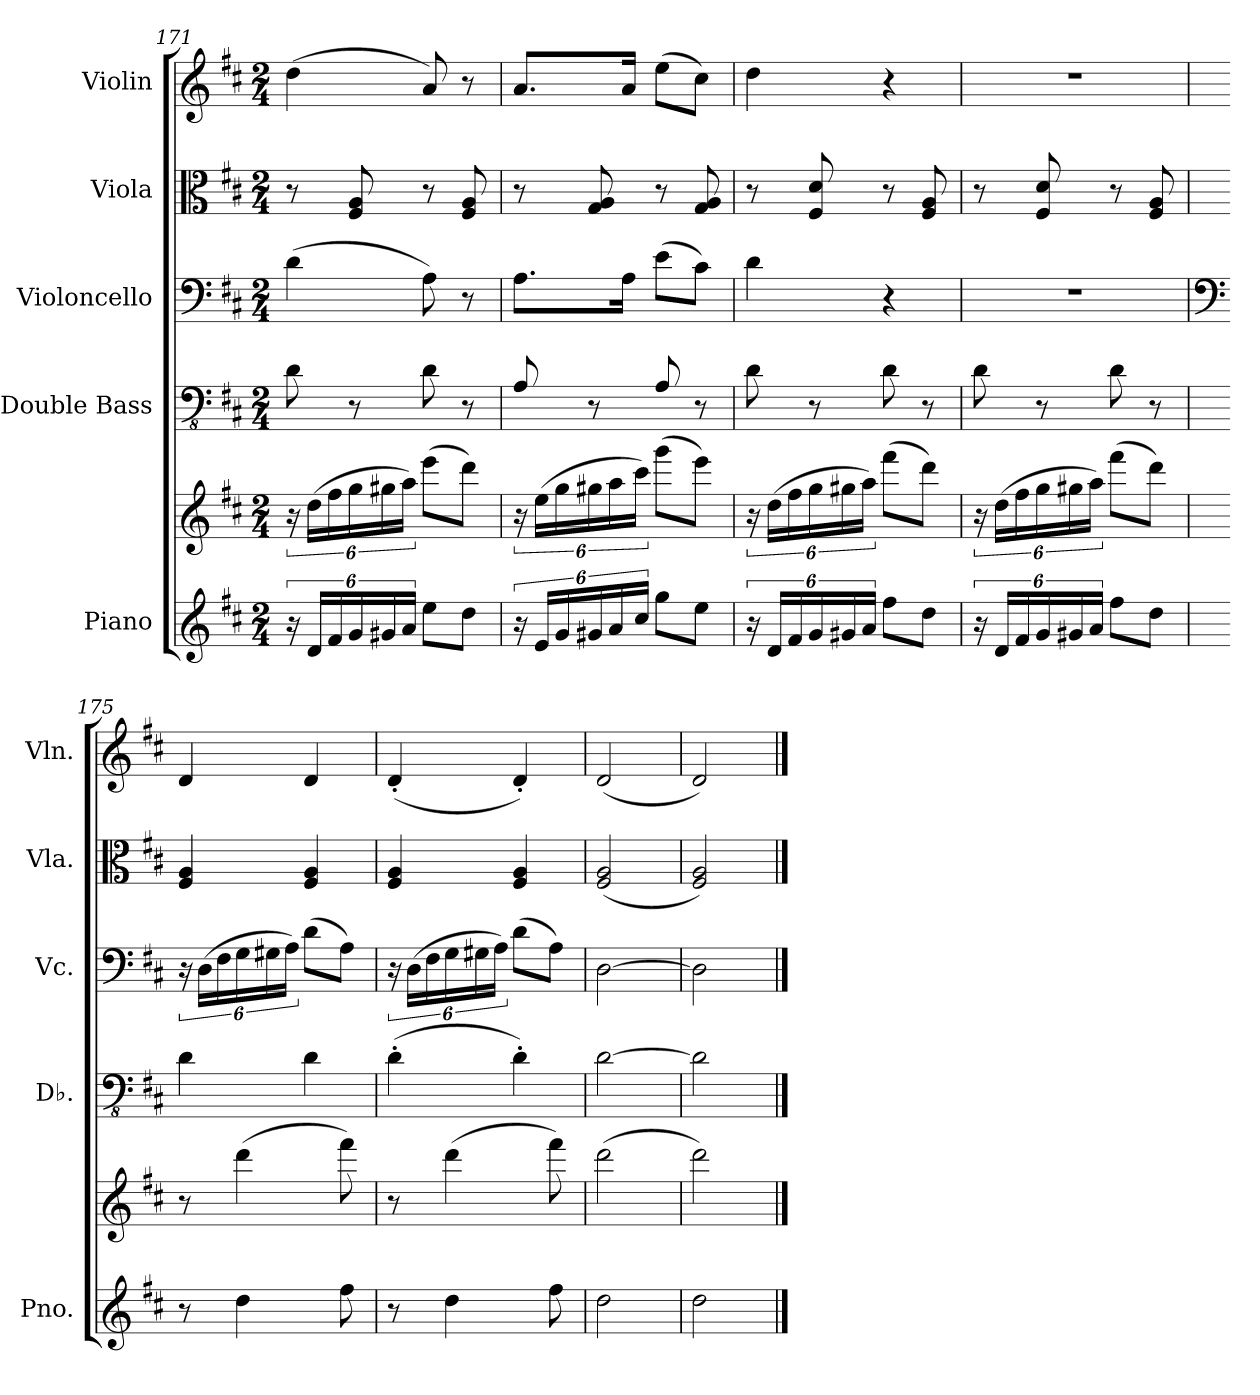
**kern	**kern	**kern	**kern	**kern	**kern
*part5	*part5	*part4	*part3	*part2	*part1
*staff6	*staff5	*staff4	*staff3	*staff2	*staff1
*I"Piano	*	*I"Double Bass	*I"Violoncello	*I"Viola	*I"Violin
*I'Pno.	*	*I'Db.	*I'Vc.	*I'Vla.	*I'Vln.
!!LO:PB:g=z
*clefG2	*clefG2	*clefFv4	*clefF4	*clefC3	*clefG2
*	*	*ITrd7c12	*	*	*
*k[f#c#]	*k[f#c#]	*k[f#c#]	*k[f#c#]	*k[f#c#]	*k[f#c#]
*M2/4	*M2/4	*M2/4	*M2/4	*M2/4	*M2/4
=171	=171	=171	=171	=171	=171
24r	24r	8DD\	(4d\	8r	(4dd\
24d/LL	(24dd\LL	.	.	.	.
24f#/	24ff#\	.	.	.	.
24g/	24gg\	8r	.	8F#/ 8A/	.
24g#X/	24gg#X\	.	.	.	.
24a/JJ	24aa\JJ)	.	.	.	.
8ee\L	(8eee\L	8DD\	8A\)	8r	8a/)
8dd\J	8ddd\J)	8r	8r	8F#/ 8A/	8r
=172	=172	=172	=172	=172	=172
24r	24r	8AAA/	8.A\L	8r	8.a/L
24e/LL	(24ee\LL	.	.	.	.
24g/	24gg\	.	.	.	.
24g#X/	24gg#X\	8r	.	8G/ 8A/	.
24a/	24aa\	.	.	.	.
.	.	.	16A\Jk	.	16a/Jk
24cc#/JJ	24ccc#\JJ)	.	.	.	.
8gg\L	(8ggg\L	8AAA/	(8e\L	8r	(8ee\L
8ee\J	8eee\J)	8r	8c#\J)	8G/ 8A/	8cc#\J)
=173	=173	=173	=173	=173	=173
24r	24r	8DD\	4d\	8r	4dd\
24d/LL	(24dd\LL	.	.	.	.
24f#/	24ff#\	.	.	.	.
24g/	24gg\	8r	.	8F#/ 8d/	.
24g#X/	24gg#X\	.	.	.	.
24a/JJ	24aa\JJ)	.	.	.	.
8ff#\L	(8fff#\L	8DD\	4r	8r	4r
8dd\J	8ddd\J)	8r	.	8F#/ 8A/	.
!!LO:LB:g=z
=174	=174	=174	=174	=174	=174
24r	24r	8DD\	2r	8r	2r
24d/LL	(24dd\LL	.	.	.	.
24f#/	24ff#\	.	.	.	.
24g/	24gg\	8r	.	8F#/ 8d/	.
24g#X/	24gg#X\	.	.	.	.
24a/JJ	24aa\JJ)	.	.	.	.
8ff#\L	(8fff#\L	8DD\	.	8r	.
8dd\J	8ddd\J)	8r	.	8F#/ 8A/	.
=175	=175	=175	=175	=175	=175
*	*	*	*clefF4	*	*
8r	8r	4DD\	24r	4F#/ 4A/	4d/
.	.	.	(24D\LL	.	.
.	.	.	24F#\	.	.
4dd\	(4ddd\	.	24G\	.	.
.	.	.	24G#X\	.	.
.	.	.	24A\JJ)	.	.
.	.	4DD\	(8d\L	4F#/ 4A/	4d/
8ff#\	8fff#\)	.	8A\J)	.	.
=176	=176	=176	=176	=176	=176
8r	8r	(4DD'\	24r	4F#/ 4A/	(4d'/
.	.	.	(24D\LL	.	.
.	.	.	24F#\	.	.
4dd\	(4ddd\	.	24G\	.	.
.	.	.	24G#X\	.	.
.	.	.	24A\JJ)	.	.
.	.	4DD'\)	(8d\L	4F#/ 4A/	4d'/)
8ff#\	8fff#\)	.	8A\J)	.	.
=177	=177	=177	=177	=177	=177
2dd\	(2ddd\	[2DD\	[2D\	(2F#/ 2A/	(2d/
=178	=178	=178	=178	=178	=178
2dd\	2ddd\)	2DD\]	2D\]	2F#/ 2A/)	2d/)
==	==	==	==	==	==
*-	*-	*-	*-	*-	*-
